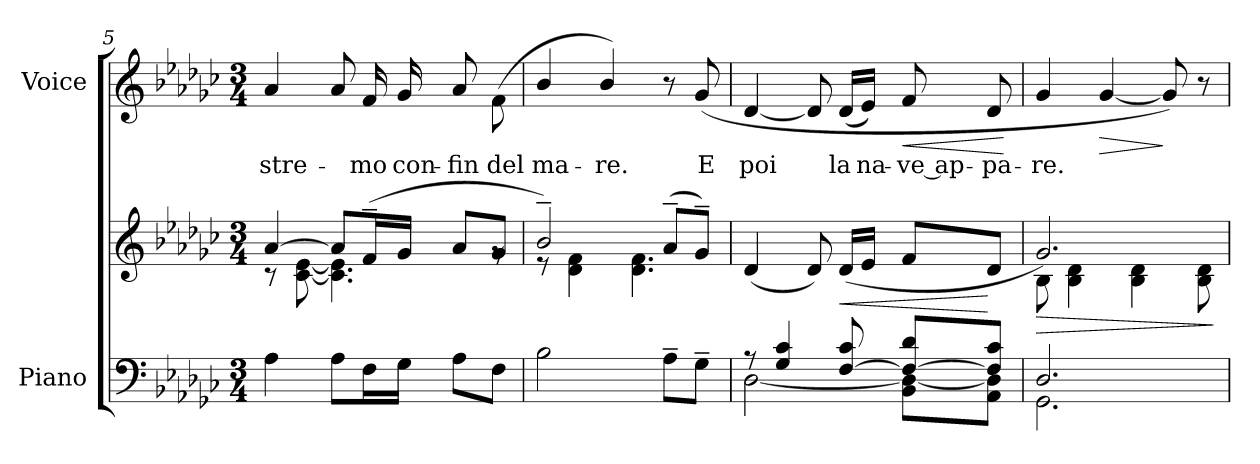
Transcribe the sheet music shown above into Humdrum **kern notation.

**kern	**kern	**dynam	**kern	**text	**dynam
*part2	*part2	*part2	*part1	*part1	*part1
*staff3	*staff2	*staff2/3	*staff1	*staff1	*staff1
*I"Piano	*	*	*I"Voice	*	*
*I'Pno	*	*	*	*	*
!!LO:LB:g=z
*clefF4	*clefG2	*	*clefG2	*	*
*k[b-e-a-d-g-c-]	*k[b-e-a-d-g-c-]	*	*k[b-e-a-d-g-c-]	*	*
*M3/4	*M3/4	*	*M3/4	*	*
=5	=5	=5	=5	=5	=5
*	*^	*	*	*	*
!	!	!	!	!	!LO:LY:b	!
4A-\	[4a-/	8r	.	4a-/	stre-	.
.	.	[8c-\ [8e-\	.	.	.	.
8A-\L	8a-/L]	4.c-\] 4.e-\]	.	8a-/	.	.
!	!	!	!	!	!LO:LY:b	!
16F\L	(16f~/L	.	.	16f/	-mo	.
!	!	!	!	!	!LO:LY:b	!
16G-\JJ	16g-/JJ	.	.	16g-/	con-	.
!	!	!	!	!	!LO:LY:b	!
8A-\L	8a-/L	.	.	8a-/	fin	.
!	!	!	!	!	!LO:LY:b	!
8F\J	8g-/J	8rg	.	(8f\	del	.
=6	=6	=6	=6	=6	=6	=6
!	!	!	!	!	!LO:LY:b	!
2B-\	2b-~/)	8r	.	4b-/	ma-	.
.	.	4d-\ 4f\	.	.	.	.
!	!	!	!	!	!LO:LY:b	!
.	.	.	.	4b-/)	re.	.
.	.	4.d-\ 4.f\	.	.	.	.
8A-~\L	(8a-~/L	.	.	8r	.	.
!	!	!	!	!	!LO:LY:b	!
8G-~\J	8g-~/J)	.	.	(8g-/	E	.
*	*v	*v	*	*	*	*
=7	=7	=7	=7	=7	=7
*^	*	*	*	*	*
!	!	!	!	!	!LO:LY:b	!
8r	[2D-\	(4d-/	.	[4d-/	poi	.
4G-/ 4c-/	.	.	.	.	.	.
.	.	8d-/)	.	8d-/]	.	.
!	!	!	!LO:HP:b	!	!LO:LY:b	!
[8F/ 8c-/	.	(>16d-:/LL	<	(16d-/LL	la	.
!	!	!	!	!	!LO:LY:b	!
.	.	16e-/JJ	.	16e-/JJ)	na-	.
!	!	!	!	!	!LO:LY:b	!LO:HP:b
8F/_ 8d-/L	8BB-\ 8D-\_L	8f/L	.	8f/	ve ap-	<
!	!	!	!	!	!LO:LY:b	!
8F/] 8c-/J	8AA-\ 8D-\]J	8d-/J	[	8d-/	pa-	.
*v	*v	*	*	*	*	*
.	.	.	.	.	[
=8	=8	=8	=8	=8	=8
*^	*	*	*	*	*
!	!	!	!LO:HP:b	!	!LO:LY:b	!
*	*	*^	*	*	*	*
2.D-/	2.GG-\	2.g-/)	8B-\	>	4g-/	re.	.
.	.	.	4B-\ 4d-\	.	.	.	.
!	!	!	!	!	!	!	!LO:HP:b
.	.	.	.	.	[4g-/	.	>
.	.	.	4B-\ 4d-\	.	.	.	.
.	.	.	.	.	8g-/])	.	]
.	.	.	8B-\ 8d-\	.	8r	.	.
*v	*v	*	*	*	*	*	*
*	*v	*v	*	*	*	*
.	.	]	.	.	.
=	=	=	=	=	=
*-	*-	*-	*-	*-	*-
